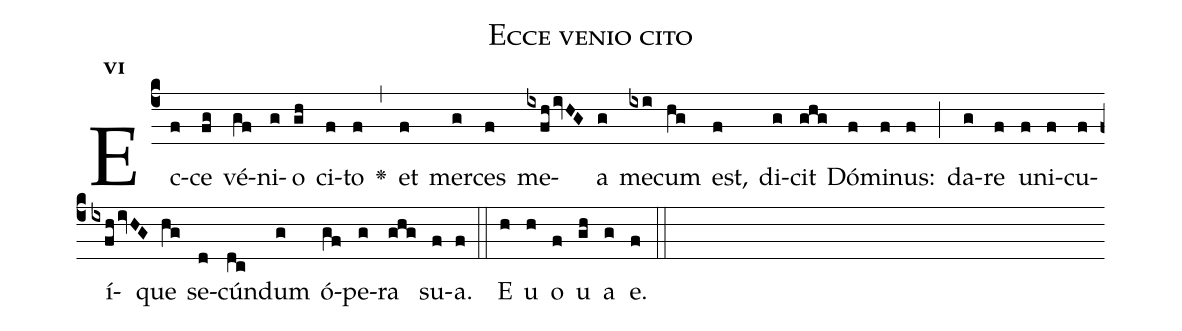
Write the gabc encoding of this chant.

name:Ecce venio cito;
office-part:Antiphona;
mode:6;
%%
initial-style: 1;
name: Ecce venio cito
book: Antiphonae & Responsoria/Tomus I, p. 12;
occasion: Hebdomada I Adventus Dominica;
office-part: Vesperae II Ant 3;
user-notes: ;
commentary: ;
annotation: 6f;
centering-scheme: english;
fontsize: 12;
font: OFLSortsMillGoudy;
height: 11;
width: 4.5;
%%
(c4)Ec(f)ce(fg) vé(gf)ni(g)o(gh) ci(f)to(f) <v>\greheightstar</v>(,) et(f) mer(g)ces(f) me(ixfhivHG)a(g) me(ixi)cum(hg) est,(f) di(g)cit(ghg) Dó(f)mi(f)nus:(f) (;) da(g)re(f) u(f)ni(f)cu(f)í(ixfhivHG)que(hg) se(d)cún(dc)dum(g) ó(gf)pe(g)ra(ghg) su(f)a.(f) (::)
E(h) u(h) o(f) u(gh) a(g) e.(f) (::)
